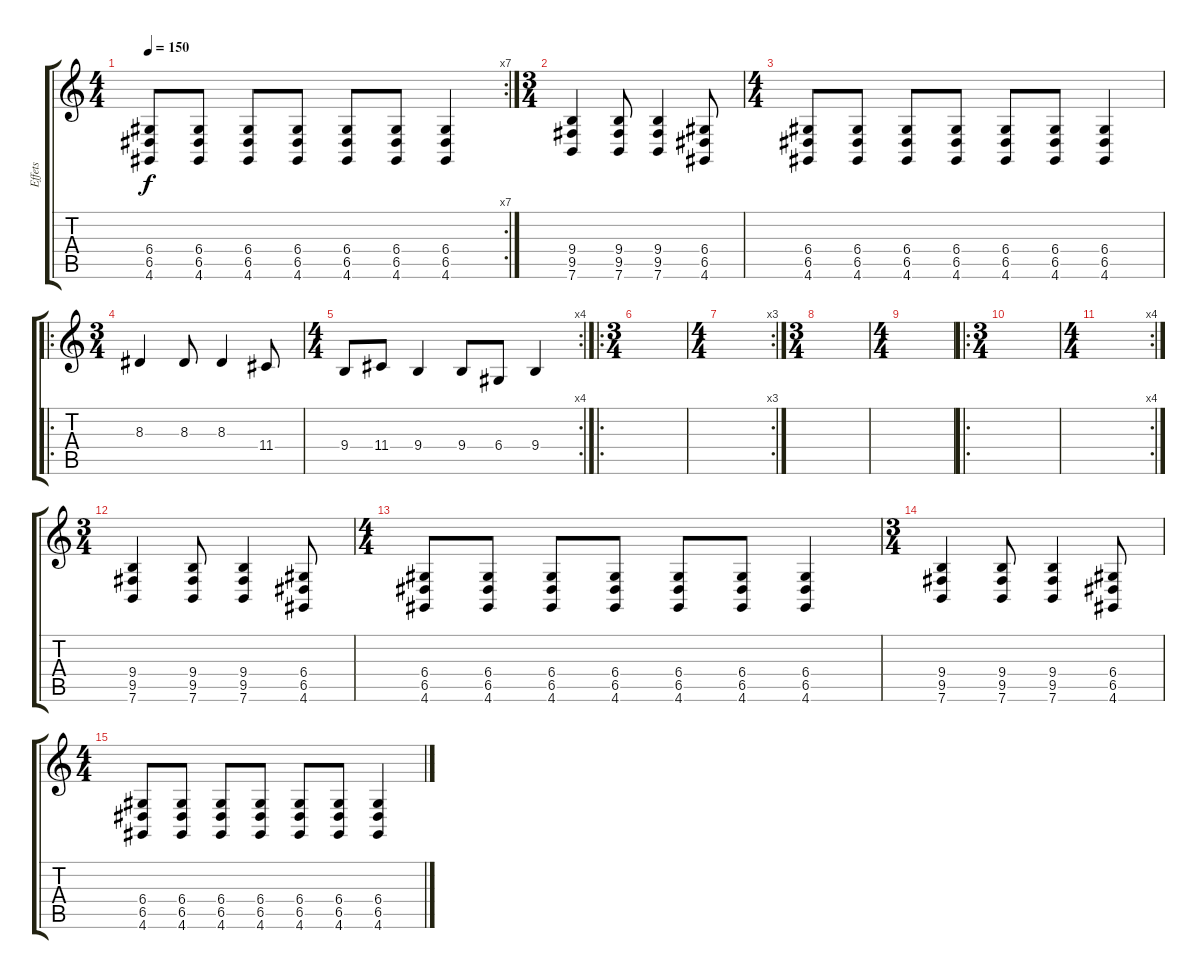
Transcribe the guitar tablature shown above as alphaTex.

\track ("Effets" "Effets") {instrument fx5brightness}
\staff {score tabs}
\tuning (E4 B3 G3 D3 A2 E2) {hide}
\rc 7
\ts (4 4)
\tempo 150
\clef g2
\ks c
(6.4 6.5 4.6).8{dy f} (6.4 6.5 4.6).8 (6.4 6.5 4.6).8 (6.4 6.5 4.6).8 (6.4 6.5 4.6).8 (6.4 6.5 4.6).8 (6.4 6.5 4.6).4 |
\ts (3 4)
(9.4 9.5 7.6).4{volume 16} (9.4 9.5 7.6).8 (9.4 9.5 7.6).4 (6.4 6.5 4.6).8 |
\ts (4 4)
(6.4 6.5 4.6).8 (6.4 6.5 4.6).8 (6.4 6.5 4.6).8 (6.4 6.5 4.6).8 (6.4 6.5 4.6).8 (6.4 6.5 4.6).8 (6.4 6.5 4.6).4 |
\ro
\ts (3 4)
8.3.4 8.3.8 8.3.4 11.4.8 |
\rc 4
\ts (4 4)
9.4.8 11.4.8 9.4.4 9.4.8 6.4.8 9.4.4 |
\ro
\ts (3 4)
|
\rc 3
\ts (4 4)
|
\ts (3 4)
|
\ts (4 4)
|
\ro
\ts (3 4)
|
\rc 4
\ts (4 4)
|
\ts (3 4)
(9.4 9.5 7.6).4{volume 3} (9.4 9.5 7.6).8 (9.4 9.5 7.6).4 (6.4 6.5 4.6).8 |
\ts (4 4)
(6.4 6.5 4.6).8 (6.4 6.5 4.6).8 (6.4 6.5 4.6).8 (6.4 6.5 4.6).8 (6.4 6.5 4.6).8 (6.4 6.5 4.6).8 (6.4 6.5 4.6).4 |
\ts (3 4)
(9.4 9.5 7.6).4{volume 0} (9.4 9.5 7.6).8 (9.4 9.5 7.6).4 (6.4 6.5 4.6).8 |
\ts (4 4)
(6.4 6.5 4.6).8 (6.4 6.5 4.6).8 (6.4 6.5 4.6).8 (6.4 6.5 4.6).8 (6.4 6.5 4.6).8 (6.4 6.5 4.6).8 (6.4 6.5 4.6).4
